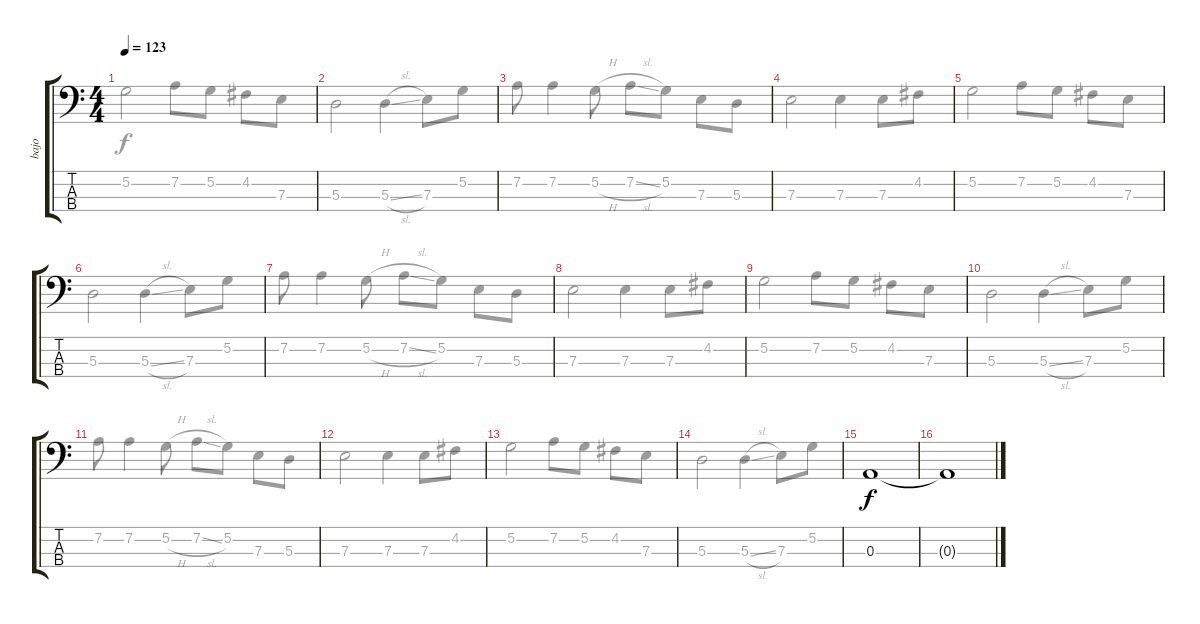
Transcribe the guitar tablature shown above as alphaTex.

\track ("bajo" "bajo") {instrument electricbassfinger}
\staff {score tabs}
\tuning (G2 D2 A1 E1) {hide}
\voice
\ts (4 4)
\tempo 123
\clef f4
\ks c
|
|
|
|
|
|
|
|
|
|
|
|
|
|
0.3.1 |
0.3{t}.1
\voice
\clef f4
\ottava regular
\simile none
\ks c
5.2.2{dy f} 7.2.8 5.2.8 4.2.8 7.3.8 |
5.3.2 5.3{sl}.4 7.3.8 5.2.8 |
7.2.8 7.2.4 5.2{h}.8 7.2{sl}.8 5.2.8 7.3.8 5.3.8 |
7.3.2 7.3.4 7.3.8 4.2.8 |
5.2.2 7.2.8 5.2.8 4.2.8 7.3.8 |
5.3.2 5.3{sl}.4 7.3.8 5.2.8 |
7.2.8 7.2.4 5.2{h}.8 7.2{sl}.8 5.2.8 7.3.8 5.3.8 |
7.3.2 7.3.4 7.3.8 4.2.8 |
5.2.2 7.2.8 5.2.8 4.2.8 7.3.8 |
5.3.2 5.3{sl}.4 7.3.8 5.2.8 |
7.2.8 7.2.4 5.2{h}.8 7.2{sl}.8 5.2.8 7.3.8 5.3.8 |
7.3.2 7.3.4 7.3.8 4.2.8 |
5.2.2 7.2.8 5.2.8 4.2.8 7.3.8 |
5.3.2 5.3{sl}.4 7.3.8 5.2.8 |
|
